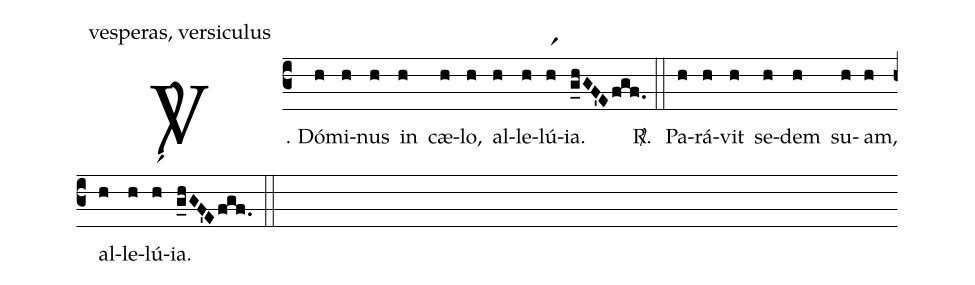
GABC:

office-part: vesperas, versiculus;
%%
(c3)
<sp>V/</sp>. D{ó}(h)mi(h)nus(h) in(h) cæ(h)lo,(h) al(h)le(h)lú(hr1)ia.(g_hGF'Efgf.) <sp>R/</sp>.(::)
Pa(h)rá(h)vit(h) se(h)dem(h) su(h)am,(h) al(h)le(h)lú(hr1)ia.(g_hGF'Efgf.) (::)
